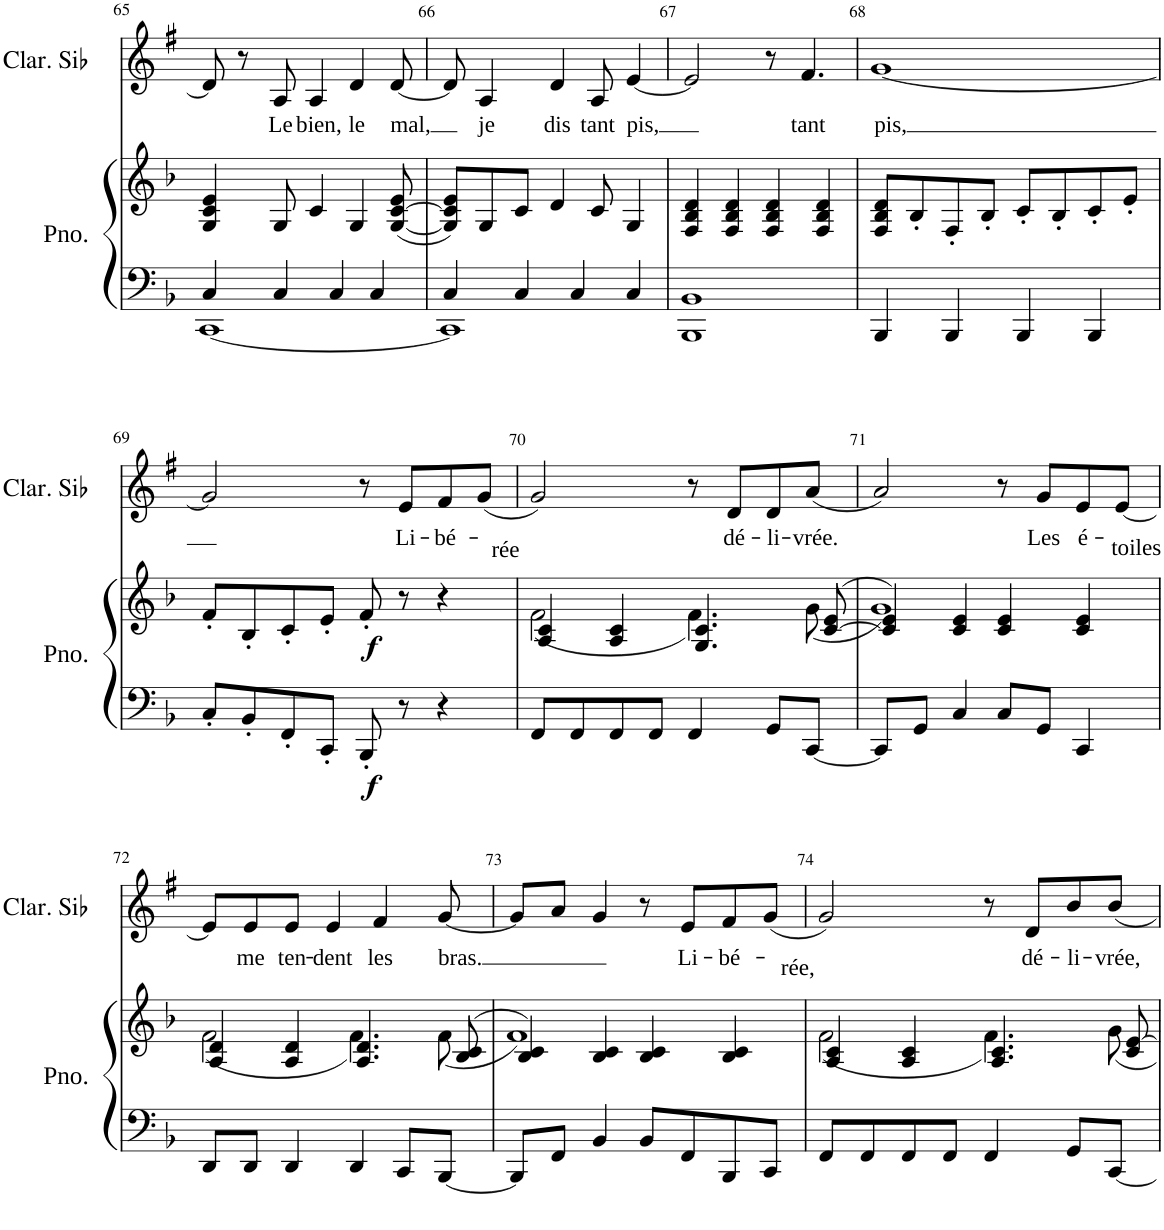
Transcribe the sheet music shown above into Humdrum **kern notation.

**kern	**kern	**dynam	**kern	**text
*part2	*part2	*part2	*part1	*part1
*staff3	*staff2	*staff2/3	*staff1	*staff1
*I"Piano	*	*	*I"Clarinette en Sib	*
*I'Pno.	*	*	*I'Clar. Sib	*
!!LO:PB:g=z
*clefF4	*clefG2	*	*clefG2	*
*	*	*	*Trd1c2	*
*k[b-]	*k[b-]	*	*k[f#]	*
*M4/4	*M4/4	*	*M4/4	*
=65	=65	=65	=65	=65
*^	*	*	*	*
4C/	[1CC	4G/ 4c/ 4e/	.	8d/]	.
.	.	.	.	8r	.
!	!	!	!	!	!LO:LY:b
4C/	.	8G/	.	8A/	Le
!	!	!	!	!	!LO:LY:b
.	.	4c/	.	4A/	bien,
4C/	.	.	.	.	.
!	!	!	!	!	!LO:LY:b
.	.	4G/	.	4d/	le
4C/	.	.	.	.	.
!	!	!	!	!	!LO:LY:b
.	.	([8G/ [8c/ 8e/	.	[8d/	mal,
=66	=66	=66	=66	=66	=66
4C/	1CC]	8G/] 8c/] 8e/L)	.	8d/]	.
!	!	!	!	!	!LO:LY:b
.	.	8G/	.	4A/	je
4C/	.	8c/J	.	.	.
!	!	!	!	!	!LO:LY:b
.	.	4d/	.	4d/	dis
4C/	.	.	.	.	.
!	!	!	!	!	!LO:LY:b
.	.	8c/	.	8A/	tant
!	!	!	!	!	!LO:LY:b
4C/	.	4G/	.	[4e/	pis,
*v	*v	*	*	*	*
=67	=67	=67	=67	=67
1BBB- 1BB-	4F/ 4B-/ 4d/	.	2e/]	.
.	4F/ 4B-/ 4d/	.	.	.
.	4F/ 4B-/ 4d/	.	8r	.
!	!	!	!	!LO:LY:b
.	.	.	4.f#/	tant
.	4F/ 4B-/ 4d/	.	.	.
=68	=68	=68	=68	=68
!	!	!	!	!LO:LY:b
4BBB-/	8F/ 8B-/ 8d/L	.	[1g	pis,
.	8B-'/	.	.	.
4BBB-/	8F'/	.	.	.
.	8B-'/J	.	.	.
4BBB-/	8c'/L	.	.	.
.	8B-'/	.	.	.
4BBB-/	8c'/	.	.	.
.	8e'/J	.	.	.
!!LO:LB:g=z
=69	=69	=69	=69	=69
8C'/L	8f'/L	.	2g/]	.
8BB-'/	8B-'/	.	.	.
8FF'/	8c'/	.	.	.
8CC'/J	8e'/J	.	.	.
!	!	!LO:DY:b=2	!	!
!	!	!LO:DY:n=1:b	!	!
8BBB-'/	8f'/	f f	8r	.
!	!	!	!	!LO:LY:b
8r	8r	.	8e/L	Li-
!	!	!	!	!LO:LY:b
4r	4r	.	8f#/	-bé-
!	!	!	!	!LO:LY:b
.	.	.	(8g/J	-rée
=70	=70	=70	=70	=70
*	*^	*	*	*
8FF/L	4A/ 4c/	(2f\	.	2g/)	.
8FF/	.	.	.	.	.
8FF/	4A/ 4c/	.	.	.	.
8FF/J	.	.	.	.	.
4FF/	4.G/ 4.c/	4.f\)	.	8r	.
!	!	!	!	!	!LO:LY:b
.	.	.	.	8d/L	dé-
!	!	!	!	!	!LO:LY:b
8GG/L	.	.	.	8d/	-li-
!	!	!	!	!	!LO:LY:b
[8CC/J	([8c/ 8e/	(8g\	.	(8a/J	-vrée.
=71	=71	=71	=71	=71	=71
8CC/L]	4c/] 4e/)	1g)	.	2a/)	.
8GG/J	.	.	.	.	.
4C/	4c/ 4e/	.	.	.	.
8C/L	4c/ 4e/	.	.	8r	.
!	!	!	!	!	!LO:LY:b
8GG/J	.	.	.	8g/L	Les
!	!	!	!	!	!LO:LY:b
4CC/	4c/ 4e/	.	.	8e/	é-
!	!	!	!	!	!LO:LY:b
.	.	.	.	[8e/J	-toiles
!!LO:LB:g=z
=72	=72	=72	=72	=72	=72
8DD/L	4A/ 4d/	(2f\	.	8e/L]	.
!	!	!	!	!	!LO:LY:b
8DD/J	.	.	.	8e/	me
!	!	!	!	!	!LO:LY:b
4DD/	4A/ 4d/	.	.	8e/J	ten-
!	!	!	!	!	!LO:LY:b
.	.	.	.	4e/	-dent
4DD/	4.A/ 4.d/	4.f\)	.	.	.
!	!	!	!	!	!LO:LY:b
.	.	.	.	4f#/	les
8CC/L	.	.	.	.	.
!	!	!	!	!	!LO:LY:b
[8BBB-/J	(8B-/ 8c/	(8f\	.	[8g/	bras.
=73	=73	=73	=73	=73	=73
8BBB-/L]	4B-/ 4c/)	1f)	.	8g/L]	.
8FF/J	.	.	.	8a/J	.
4BB-/	4B-/ 4c/	.	.	4g/	.
8BB-/L	4B-/ 4c/	.	.	8r	.
!	!	!	!	!	!LO:LY:b
8FF/	.	.	.	8e/L	Li-
!	!	!	!	!	!LO:LY:b
8BBB-/	4B-/ 4c/	.	.	8f#/	-bé-
!	!	!	!	!	!LO:LY:b
8CC/J	.	.	.	(8g/J	-rée,
=74	=74	=74	=74	=74	=74
8FF/L	4A/ 4c/	(2f\	.	2g/)	.
8FF/	.	.	.	.	.
8FF/	4A/ 4c/	.	.	.	.
8FF/J	.	.	.	.	.
4FF/	4.A/ 4.c/	4.f\)	.	8r	.
!	!	!	!	!	!LO:LY:b
.	.	.	.	8d/L	dé-
!	!	!	!	!	!LO:LY:b
8GG/L	.	.	.	8b/	-li-
!	!	!	!	!	!LO:LY:b
[8CC/J	8c/ [8e/	8g\	.	8b/J	-vrée,
*	*v	*v	*	*	*
=	=	=	=	=
*-	*-	*-	*-	*-
